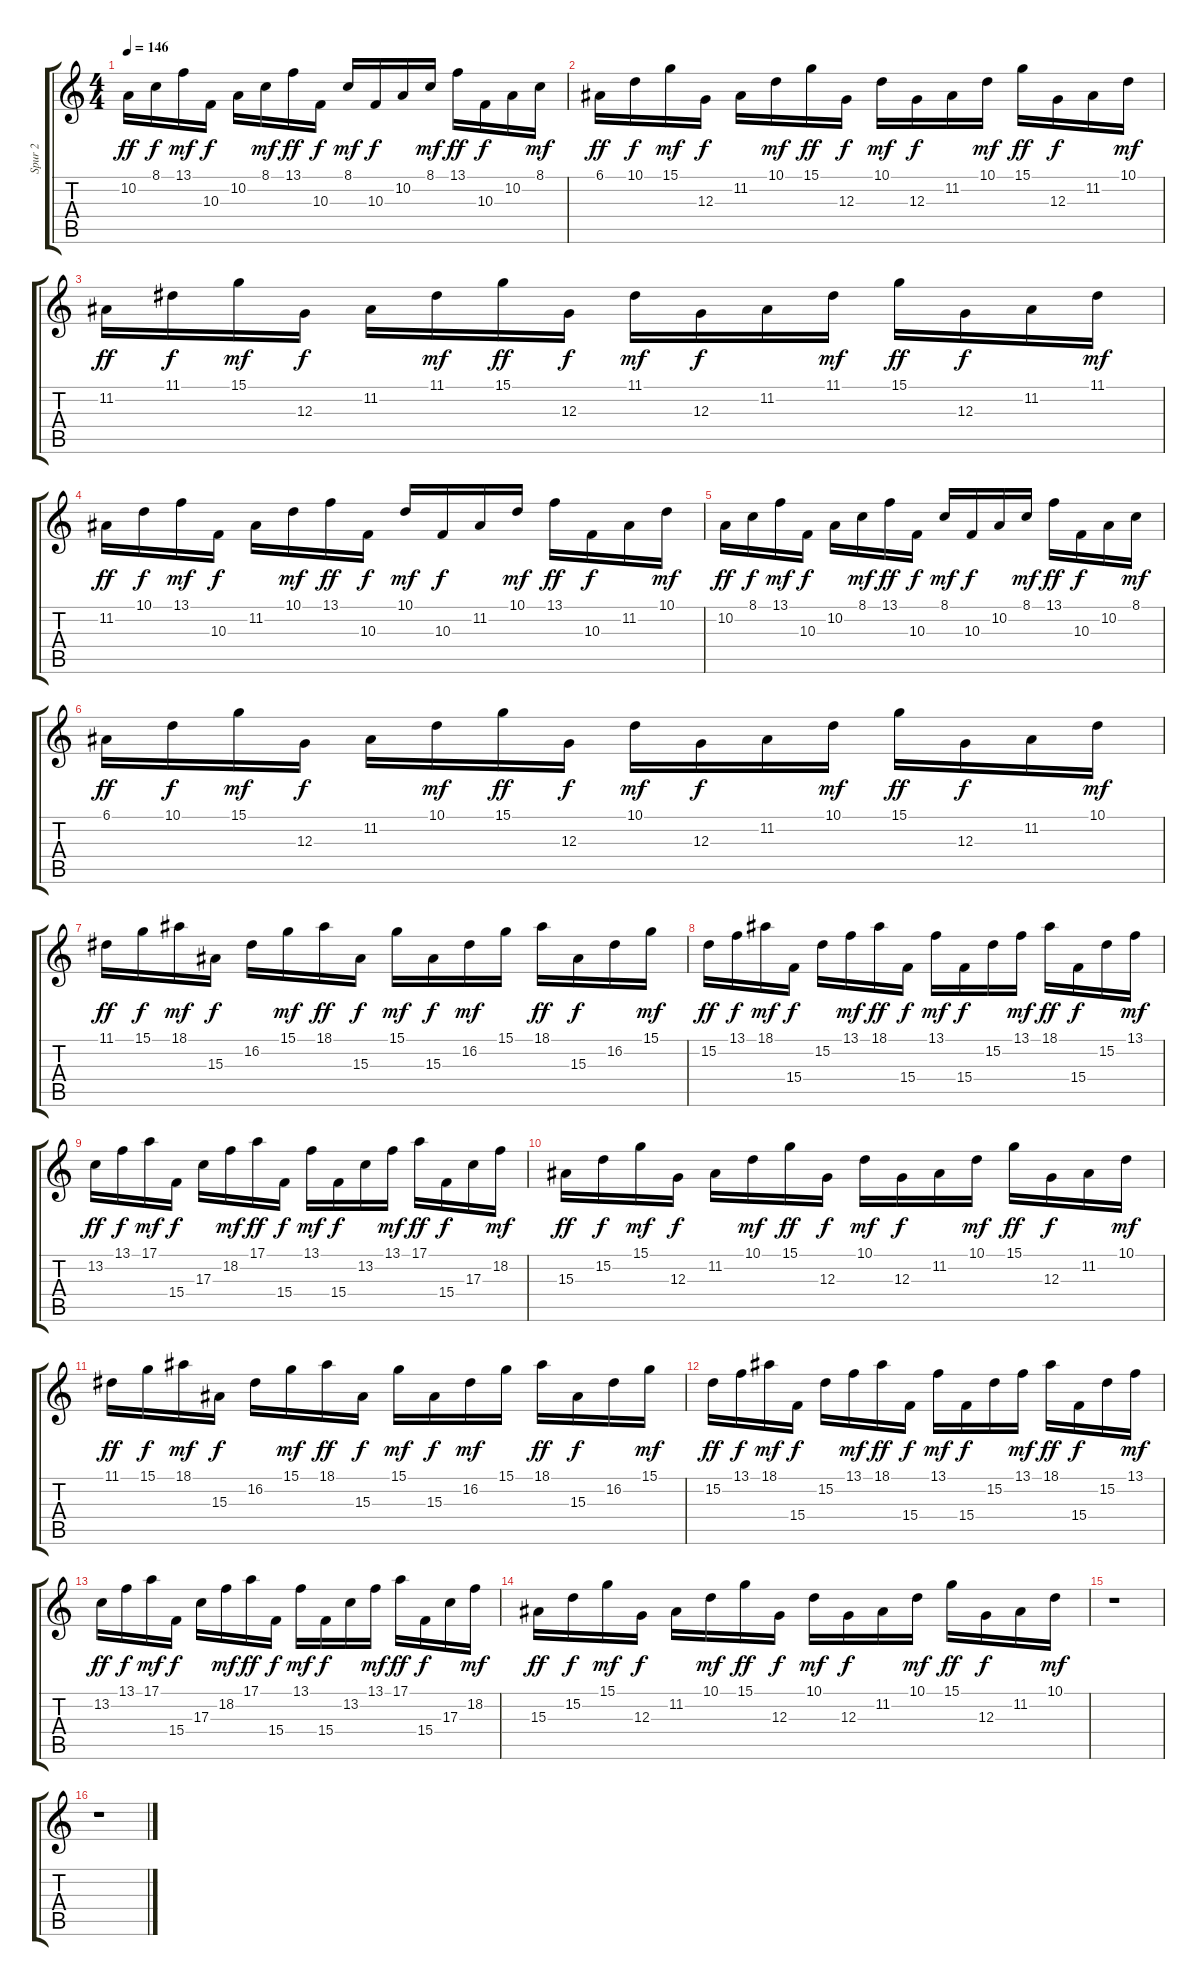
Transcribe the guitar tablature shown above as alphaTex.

\track ("Spur 2" "Spur 2") {instrument lead2sawtooth}
\staff {score tabs}
\tuning (E4 B3 G3 D3 A2 E2) {hide}
\ts (4 4)
\tempo 146
\clef g2
\ks c
10.2.16{dy ff balance 0} 8.1.16{dy f balance 1} 13.1.16{dy mf balance 2} 10.3.16{dy f balance 3} 10.2.16{balance 4} 8.1.16{dy mf balance 5} 13.1.16{dy ff balance 6} 10.3.16{dy f balance 6} 8.1.16{dy mf balance 8} 10.3.16{dy f balance 8} 10.2.16{balance 10} 8.1.16{dy mf balance 10} 13.1.16{dy ff balance 12} 10.3.16{dy f balance 12} 10.2.16{balance 14} 8.1.16{dy mf balance 14} |
6.1.16{dy ff balance 16} 10.1.16{dy f balance 15} 15.1.16{dy mf balance 14} 12.3.16{dy f balance 13} 11.2.16{balance 12} 10.1.16{dy mf balance 11} 15.1.16{dy ff balance 10} 12.3.16{dy f balance 9} 10.1.16{dy mf balance 8} 12.3.16{dy f balance 7} 11.2.16{balance 6} 10.1.16{dy mf balance 5} 15.1.16{dy ff balance 4} 12.3.16{dy f balance 3} 11.2.16{balance 2} 10.1.16{dy mf balance 1} |
11.2.16{dy ff balance 0} 11.1.16{dy f balance 1} 15.1.16{dy mf balance 2} 12.3.16{dy f balance 3} 11.2.16{balance 4} 11.1.16{dy mf balance 5} 15.1.16{dy ff balance 6} 12.3.16{dy f balance 6} 11.1.16{dy mf balance 8} 12.3.16{dy f balance 8} 11.2.16{balance 10} 11.1.16{dy mf balance 10} 15.1.16{dy ff balance 12} 12.3.16{dy f balance 12} 11.2.16{balance 14} 11.1.16{dy mf balance 14} |
11.2.16{dy ff balance 16} 10.1.16{dy f balance 15} 13.1.16{dy mf balance 14} 10.3.16{dy f balance 13} 11.2.16{balance 12} 10.1.16{dy mf balance 11} 13.1.16{dy ff balance 10} 10.3.16{dy f balance 9} 10.1.16{dy mf balance 8} 10.3.16{dy f balance 7} 11.2.16{balance 6} 10.1.16{dy mf balance 5} 13.1.16{dy ff balance 4} 10.3.16{dy f balance 3} 11.2.16{balance 2} 10.1.16{dy mf balance 1} |
10.2.16{dy ff balance 0} 8.1.16{dy f balance 1} 13.1.16{dy mf balance 2} 10.3.16{dy f balance 3} 10.2.16{balance 4} 8.1.16{dy mf balance 5} 13.1.16{dy ff balance 6} 10.3.16{dy f balance 7} 8.1.16{dy mf balance 8} 10.3.16{dy f balance 9} 10.2.16{balance 10} 8.1.16{dy mf balance 11} 13.1.16{dy ff balance 12} 10.3.16{dy f balance 13} 10.2.16{balance 14} 8.1.16{dy mf balance 14} |
6.1.16{dy ff balance 16} 10.1.16{dy f balance 14} 15.1.16{dy mf balance 14} 12.3.16{dy f balance 13} 11.2.16{balance 12} 10.1.16{dy mf balance 11} 15.1.16{dy ff balance 10} 12.3.16{dy f balance 9} 10.1.16{dy mf balance 8} 12.3.16{dy f balance 7} 11.2.16{balance 6} 10.1.16{dy mf balance 5} 15.1.16{dy ff balance 4} 12.3.16{dy f balance 3} 11.2.16{balance 2} 10.1.16{dy mf balance 1} |
11.1.16{dy ff balance 0} 15.1.16{dy f balance 1} 18.1.16{dy mf balance 2} 15.3.16{dy f balance 3} 16.2.16{balance 4} 15.1.16{dy mf balance 5} 18.1.16{dy ff balance 6} 15.3.16{dy f balance 7} 15.1.16{dy mf balance 8} 15.3.16{dy f balance 9} 16.2.16{dy mf balance 10} 15.1.16{balance 11} 18.1.16{dy ff balance 12} 15.3.16{dy f balance 12} 16.2.16{balance 14} 15.1.16{dy mf balance 14} |
15.2.16{dy ff balance 16} 13.1.16{dy f balance 15} 18.1.16{dy mf balance 14} 15.4.16{dy f balance 13} 15.2.16{balance 12} 13.1.16{dy mf balance 11} 18.1.16{dy ff balance 10} 15.4.16{dy f balance 9} 13.1.16{dy mf balance 8} 15.4.16{dy f balance 7} 15.2.16{balance 6} 13.1.16{dy mf balance 5} 18.1.16{dy ff balance 4} 15.4.16{dy f balance 3} 15.2.16{balance 2} 13.1.16{dy mf balance 1} |
13.2.16{dy ff balance 0} 13.1.16{dy f balance 1} 17.1.16{dy mf balance 2} 15.4.16{dy f balance 3} 17.3.16{balance 4} 18.2.16{dy mf balance 5} 17.1.16{dy ff balance 6} 15.4.16{dy f balance 7} 13.1.16{dy mf balance 8} 15.4.16{dy f balance 9} 13.2.16{balance 10} 13.1.16{dy mf balance 11} 17.1.16{dy ff balance 12} 15.4.16{dy f balance 13} 17.3.16{balance 14} 18.2.16{dy mf balance 15} |
15.3.16{dy ff balance 16} 15.2.16{dy f balance 15} 15.1.16{dy mf balance 14} 12.3.16{dy f balance 13} 11.2.16{balance 12} 10.1.16{dy mf balance 11} 15.1.16{dy ff balance 10} 12.3.16{dy f balance 9} 10.1.16{dy mf balance 8} 12.3.16{dy f balance 7} 11.2.16{balance 6} 10.1.16{dy mf balance 5} 15.1.16{dy ff balance 4} 12.3.16{dy f balance 3} 11.2.16{balance 2} 10.1.16{dy mf balance 1} |
11.1.16{dy ff balance 0} 15.1.16{dy f balance 1} 18.1.16{dy mf balance 2} 15.3.16{dy f balance 3} 16.2.16{balance 4} 15.1.16{dy mf balance 5} 18.1.16{dy ff balance 6} 15.3.16{dy f balance 7} 15.1.16{dy mf balance 8} 15.3.16{dy f balance 9} 16.2.16{dy mf balance 10} 15.1.16{balance 11} 18.1.16{dy ff balance 12} 15.3.16{dy f balance 13} 16.2.16{balance 14} 15.1.16{dy mf balance 15} |
15.2.16{dy ff balance 16} 13.1.16{dy f balance 15} 18.1.16{dy mf balance 14} 15.4.16{dy f balance 13} 15.2.16{balance 12} 13.1.16{dy mf balance 11} 18.1.16{dy ff balance 10} 15.4.16{dy f balance 9} 13.1.16{dy mf balance 8} 15.4.16{dy f balance 7} 15.2.16{balance 6} 13.1.16{dy mf balance 5} 18.1.16{dy ff balance 4} 15.4.16{dy f balance 3} 15.2.16{balance 2} 13.1.16{dy mf balance 1} |
13.2.16{dy ff balance 0} 13.1.16{dy f balance 1} 17.1.16{dy mf balance 2} 15.4.16{dy f balance 3} 17.3.16{balance 4} 18.2.16{dy mf balance 5} 17.1.16{dy ff balance 6} 15.4.16{dy f balance 7} 13.1.16{dy mf balance 8} 15.4.16{dy f balance 9} 13.2.16{balance 10} 13.1.16{dy mf balance 11} 17.1.16{dy ff balance 12} 15.4.16{dy f balance 12} 17.3.16{balance 14} 18.2.16{dy mf balance 14} |
15.3.16{dy ff balance 16} 15.2.16{dy f balance 16} 15.1.16{dy mf balance 15} 12.3.16{dy f balance 14} 11.2.16{balance 12} 10.1.16{dy mf balance 12} 15.1.16{dy ff balance 10} 12.3.16{dy f balance 10} 10.1.16{dy mf balance 8} 12.3.16{dy f balance 8} 11.2.16{balance 6} 10.1.16{dy mf balance 6} 15.1.16{dy ff balance 4} 12.3.16{dy f balance 4} 11.2.16{balance 2} 10.1.16{dy mf balance 1} |
r.1 |
r.1
